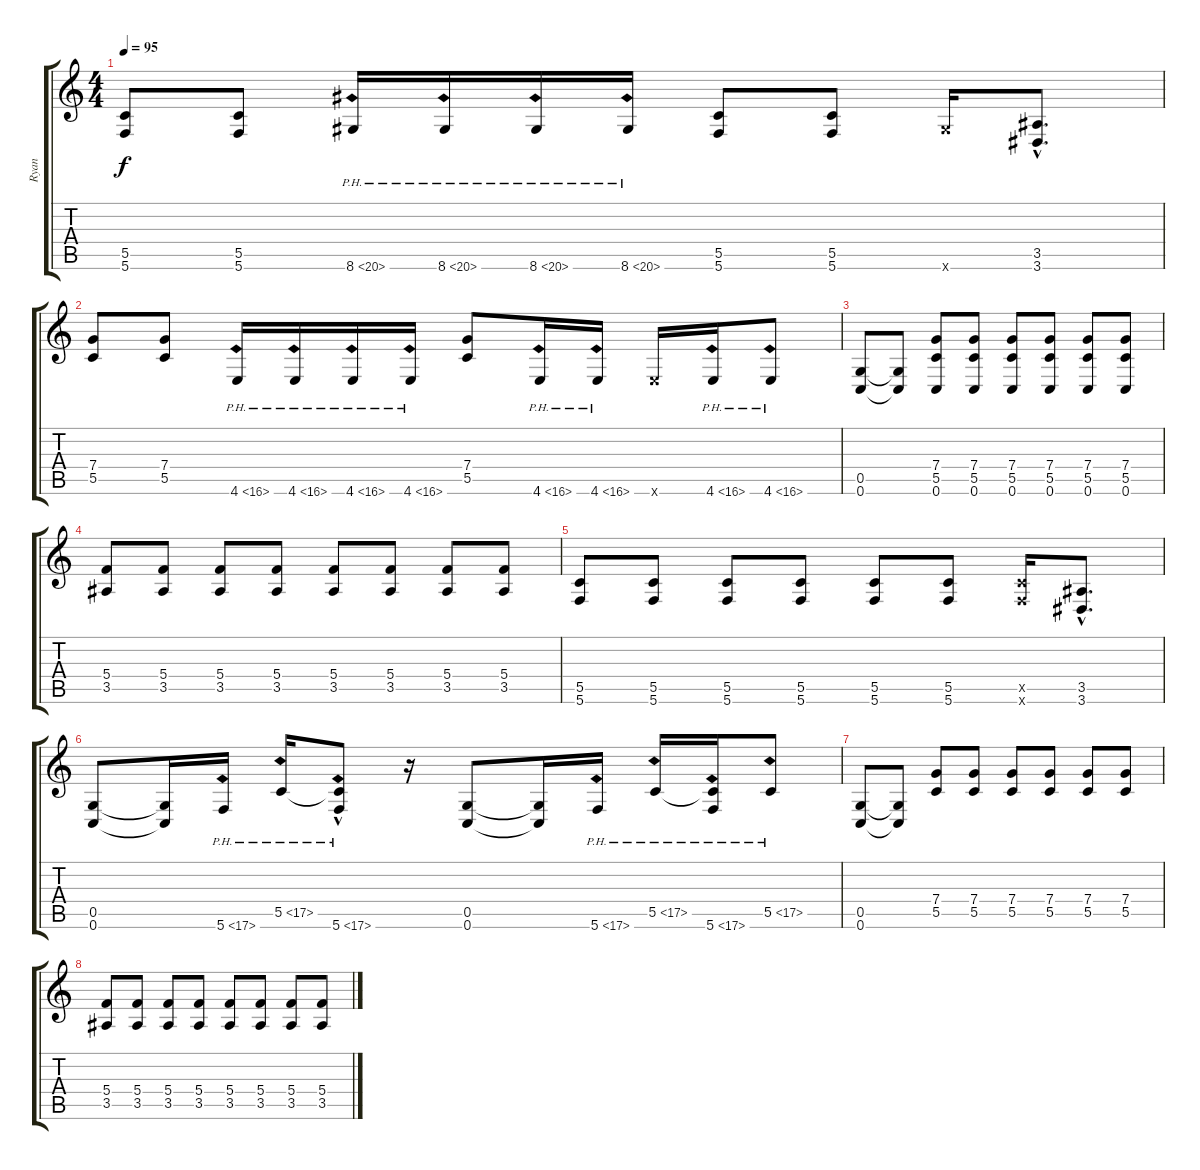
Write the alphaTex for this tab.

\track ("Ryan" "Ryan") {instrument distortionguitar}
\staff {score tabs}
\tuning (D4 B3 F3 C3 G2 C2) {hide}
\ts (4 4)
\tempo 95
\clef g2
\ks c
(5.5 5.6).8{dy f instrument distortionguitar} (5.5 5.6).8 8.6{ph 12}.16{instrument guitarharmonics} 8.6{ph 12}.16 8.6{ph 12}.16 8.6{ph 12}.16 (5.5 5.6).8{instrument distortionguitar} (5.5 5.6).8 8.6{x}.16 (3.5{hac} 3.6{hac}).8{d} |
(7.4 5.5).8 (7.4 5.5).8 4.6{ph 12}.16{instrument guitarharmonics} 4.6{ph 12}.16 4.6{ph 12}.16 4.6{ph 12}.16 (7.4 5.5).8{instrument distortionguitar} 4.6{ph 12}.16{instrument guitarharmonics} 4.6{ph 12}.16 4.6{x}.16 4.6{ph 12}.16 4.6{ph 12}.8 |
(0.5 0.6).8{instrument distortionguitar} (0.5{t} 0.6{t}).8 (7.4 5.5 0.6).8 (7.4 5.5 0.6).8 (7.4 5.5 0.6).8 (7.4 5.5 0.6).8 (7.4 5.5 0.6).8 (7.4 5.5 0.6).8 |
(5.4 3.5).8 (5.4 3.5).8 (5.4 3.5).8 (5.4 3.5).8 (5.4 3.5).8 (5.4 3.5).8 (5.4 3.5).8 (5.4 3.5).8 |
(5.5 5.6).8 (5.5 5.6).8 (5.5 5.6).8 (5.5 5.6).8 (5.5 5.6).8 (5.5 5.6).8 (5.5{x} 5.6{x}).16 (3.5{hac} 3.6{hac}).8{d} |
(0.5 0.6).8 (0.5{t} 0.6{t}).16 5.6{ph 12}.16{instrument guitarharmonics} 5.5{ph 12}.16 (5.5{t} 5.6{ph 12 hac}).8 r.16 (0.5 0.6).8{instrument distortionguitar} (0.5{t} 0.6{t}).16 5.6{ph 12}.16{instrument guitarharmonics} 5.5{ph 12}.16 (5.5{t} 5.6{ph 12}).16 5.5{ph 12}.8 |
(0.5 0.6).8{instrument distortionguitar} (0.5{t} 0.6{t}).8 (7.4 5.5).8 (7.4 5.5).8 (7.4 5.5).8 (7.4 5.5).8 (7.4 5.5).8 (7.4 5.5).8 |
(5.4 3.5).8 (5.4 3.5).8 (5.4 3.5).8 (5.4 3.5).8 (5.4 3.5).8 (5.4 3.5).8 (5.4 3.5).8 (5.4 3.5).8
